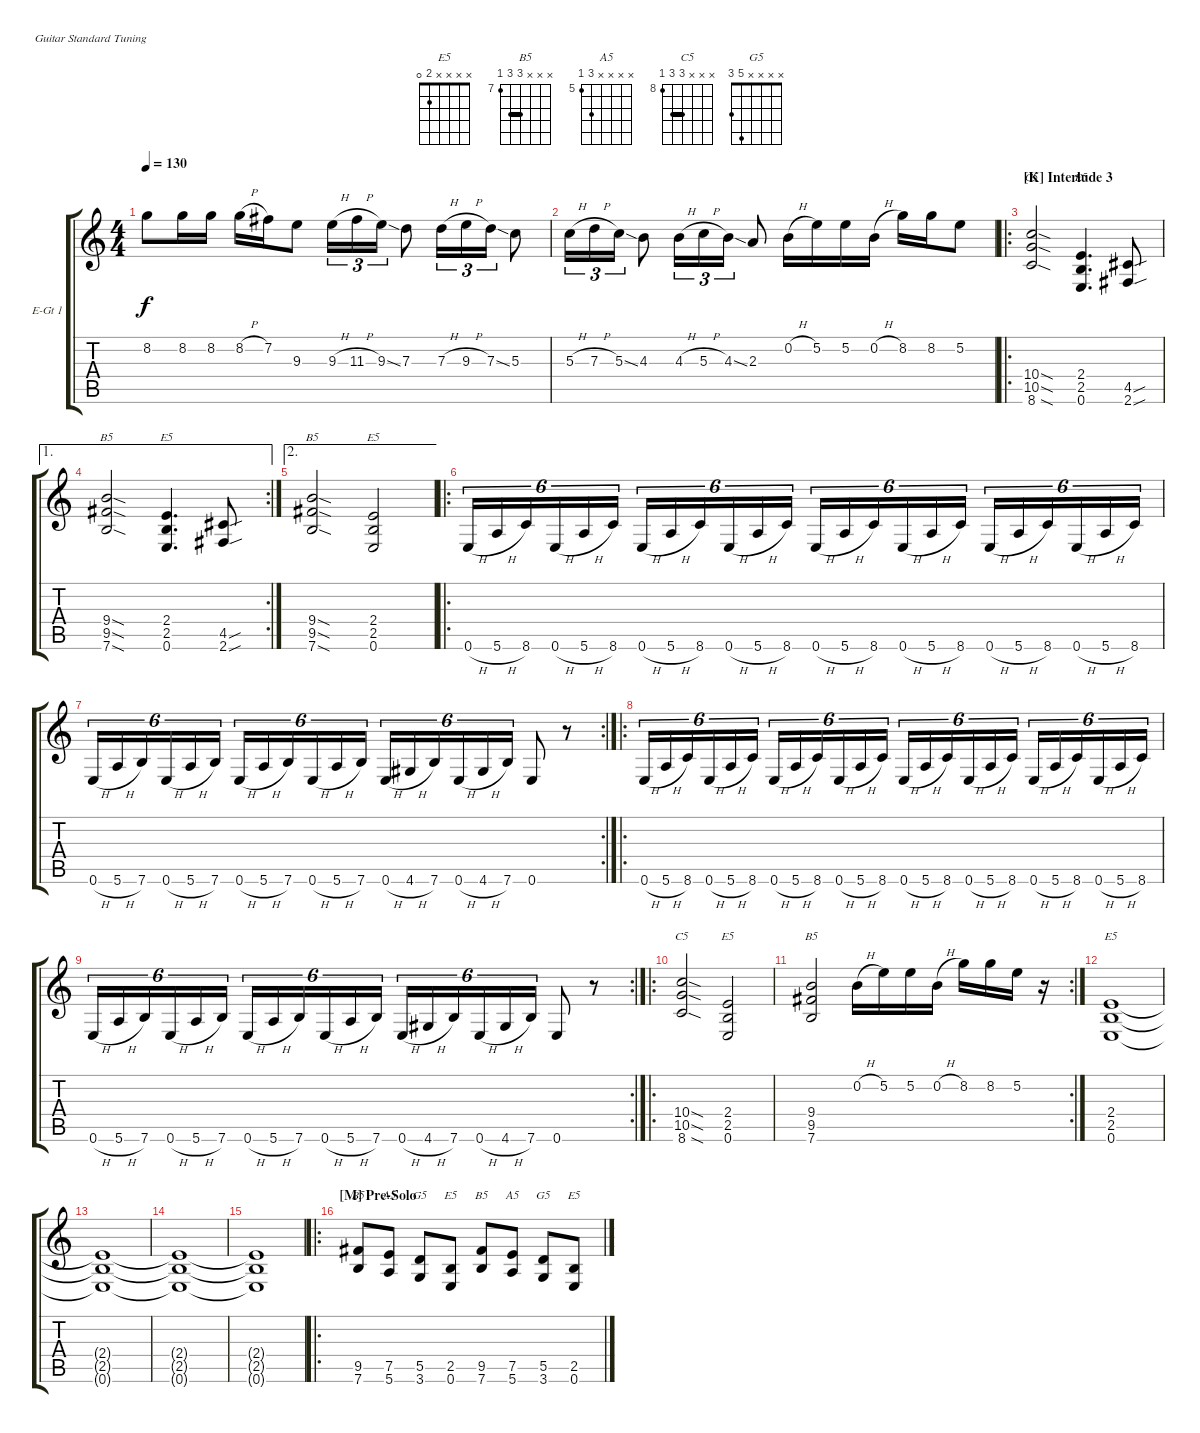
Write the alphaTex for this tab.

\bracketExtendMode groupsimilarinstruments
\firstSystemTrackNameOrientation horizontal
\otherSystemsTrackNameOrientation horizontal
\track ("Guitar 1 (James Hetfield)" "E-Gt 1") {instrument distortionguitar}
\staff {score tabs}
\tuning (E4 B3 G3 D3 A2 E2)
\chord ("E5" x x x 2 2 0) {barre 2}
\chord ("B5" x x x x 9 7) {firstfret 7}
\chord ("A5" x x x x 7 5) {firstfret 5}
\chord ("B5" x x x 9 9 7) {firstfret 7 barre 9}
\chord ("C5" x x x 5 3 x)
\chord ("E5" x x x x 2 0)
\chord ("C5" x x x 10 10 8) {firstfret 8 barre 10}
\chord ("G5" x x x x 5 3)
\ts (4 4)
\tempo 130
\clef g2
\ks c
8.2.8{dy f} 8.2.16 8.2.16 8.2{h}.16 7.2.16 9.3.8 9.3{h}.16{tu (3 2)} 11.3{h}.16{tu (3 2)} 9.3{ss}.16{tu (3 2)} 7.3.8 7.3{h}.16{tu (3 2)} 9.3{h}.16{tu (3 2)} 7.3{ss}.16{tu (3 2)} 5.3.8 |
5.3{h}.16{tu (3 2)} 7.3{h}.16{tu (3 2)} 5.3{ss}.16{tu (3 2)} 4.3.8 4.3{h}.16{tu (3 2)} 5.3{h}.16{tu (3 2)} 4.3{ss}.16{tu (3 2)} 2.3.8 0.2{h}.16 5.2.16 5.2.16 0.2{h}.16 8.2.16 8.2.16 5.2.8 |
\ro
\section ("K" "Interlude 3")
(10.4{sod} 10.5{sod} 8.6{sod}).2{ch "C5"} (2.5 0.6 2.4).4{d ch "E5"} (2.6{sou} 4.5{sou}).8 |
\ae 1
\rc 2
(9.4{sod} 9.5{sod} 7.6{sod}).2{ch "B5"} (2.5 0.6 2.4).4{d ch "E5"} (2.6{sou} 4.5{sou}).8 |
\ae 2
(9.4{sod} 9.5{sod} 7.6{sod}).2{ch "B5"} (2.5 0.6 2.4).2{ch "E5"} |
\ro
0.6{h}.16{tu (6 4)} 5.6{h}.16{tu (6 4)} 8.6.16{tu (6 4)} 0.6{h}.16{tu (6 4)} 5.6{h}.16{tu (6 4)} 8.6.16{tu (6 4)} 0.6{h}.16{tu (6 4)} 5.6{h}.16{tu (6 4)} 8.6.16{tu (6 4)} 0.6{h}.16{tu (6 4)} 5.6{h}.16{tu (6 4)} 8.6.16{tu (6 4)} 0.6{h}.16{tu (6 4)} 5.6{h}.16{tu (6 4)} 8.6.16{tu (6 4)} 0.6{h}.16{tu (6 4)} 5.6{h}.16{tu (6 4)} 8.6.16{tu (6 4)} 0.6{h}.16{tu (6 4)} 5.6{h}.16{tu (6 4)} 8.6.16{tu (6 4)} 0.6{h}.16{tu (6 4)} 5.6{h}.16{tu (6 4)} 8.6.16{tu (6 4)} |
\rc 2
0.6{h}.16{tu (6 4)} 5.6{h}.16{tu (6 4)} 7.6.16{tu (6 4)} 0.6{h}.16{tu (6 4)} 5.6{h}.16{tu (6 4)} 7.6.16{tu (6 4)} 0.6{h}.16{tu (6 4)} 5.6{h}.16{tu (6 4)} 7.6.16{tu (6 4)} 0.6{h}.16{tu (6 4)} 5.6{h}.16{tu (6 4)} 7.6.16{tu (6 4)} 0.6{h}.16{tu (6 4)} 4.6{h}.16{tu (6 4)} 7.6.16{tu (6 4)} 0.6{h}.16{tu (6 4)} 4.6{h}.16{tu (6 4)} 7.6.16{tu (6 4)} 0.6.8 r.8 |
\ro
0.6{h}.16{tu (6 4)} 5.6{h}.16{tu (6 4)} 8.6.16{tu (6 4)} 0.6{h}.16{tu (6 4)} 5.6{h}.16{tu (6 4)} 8.6.16{tu (6 4)} 0.6{h}.16{tu (6 4)} 5.6{h}.16{tu (6 4)} 8.6.16{tu (6 4)} 0.6{h}.16{tu (6 4)} 5.6{h}.16{tu (6 4)} 8.6.16{tu (6 4)} 0.6{h}.16{tu (6 4)} 5.6{h}.16{tu (6 4)} 8.6.16{tu (6 4)} 0.6{h}.16{tu (6 4)} 5.6{h}.16{tu (6 4)} 8.6.16{tu (6 4)} 0.6{h}.16{tu (6 4)} 5.6{h}.16{tu (6 4)} 8.6.16{tu (6 4)} 0.6{h}.16{tu (6 4)} 5.6{h}.16{tu (6 4)} 8.6.16{tu (6 4)} |
\rc 2
0.6{h}.16{tu (6 4)} 5.6{h}.16{tu (6 4)} 7.6.16{tu (6 4)} 0.6{h}.16{tu (6 4)} 5.6{h}.16{tu (6 4)} 7.6.16{tu (6 4)} 0.6{h}.16{tu (6 4)} 5.6{h}.16{tu (6 4)} 7.6.16{tu (6 4)} 0.6{h}.16{tu (6 4)} 5.6{h}.16{tu (6 4)} 7.6.16{tu (6 4)} 0.6{h}.16{tu (6 4)} 4.6{h}.16{tu (6 4)} 7.6.16{tu (6 4)} 0.6{h}.16{tu (6 4)} 4.6{h}.16{tu (6 4)} 7.6.16{tu (6 4)} 0.6.8 r.8 |
\ro
(10.4{sod} 10.5{sod} 8.6{sod}).2{ch "C5"} (2.5 0.6 2.4).2{ch "E5"} |
\rc 2
(9.4 9.5 7.6).2{ch "B5"} 0.2{h}.16 5.2.16 5.2.16 0.2{h}.16 8.2.16 8.2.16 5.2.16 r.16 |
(2.5 0.6 2.4).1{ch "E5"} |
(2.5{t} 0.6{t} 2.4{t}).1 |
(2.5{t} 0.6{t} 2.4{t}).1 |
(2.5{t} 0.6{t} 2.4{t}).1 |
\ro
\section ("M" "Pre-Solo")
(9.5 7.6).8{ch "B5"} (7.5 5.6).8{ch "A5"} (5.5 3.6).8{ch "G5"} (2.5 0.6).8{ch "E5"} (9.5 7.6).8{ch "B5"} (7.5 5.6).8{ch "A5"} (5.5 3.6).8{ch "G5"} (2.5 0.6).8{ch "E5"}
